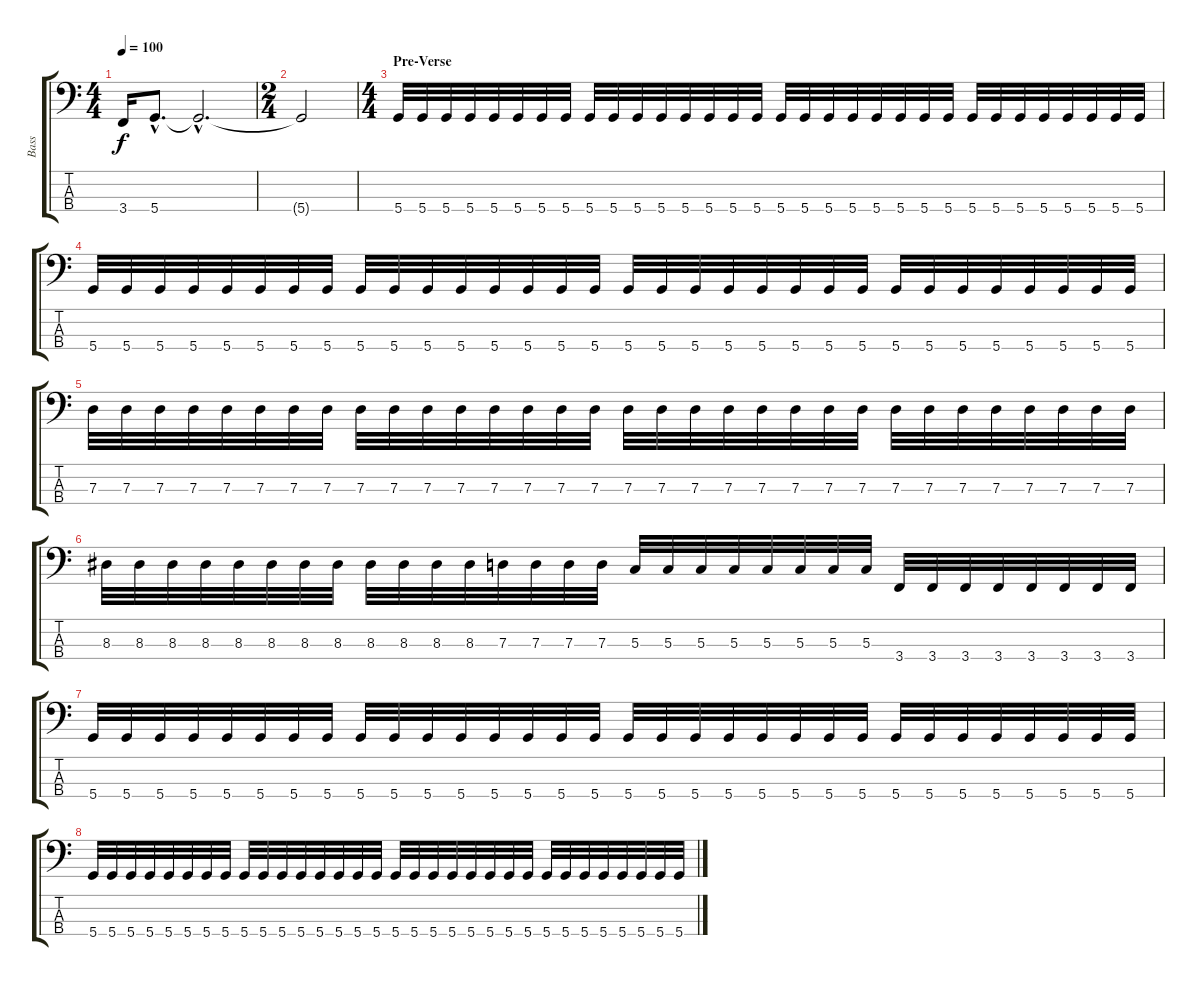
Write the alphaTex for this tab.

\track ("Bass" "Bass") {instrument electricbasspick}
\staff {score tabs}
\tuning (F2 C2 G1 D1) {hide}
\ts (4 4)
\tempo 100
\clef f4
\ks c
3.4.16{dy f} 5.4{hac}.8{d} 5.4{hac t}.2{d} |
\ts (2 4)
5.4{t}.2 |
\ts (4 4)
\section ("" "Pre-Verse")
5.4.32 5.4.32 5.4.32 5.4.32 5.4.32 5.4.32 5.4.32 5.4.32 5.4.32 5.4.32 5.4.32 5.4.32 5.4.32 5.4.32 5.4.32 5.4.32 5.4.32 5.4.32 5.4.32 5.4.32 5.4.32 5.4.32 5.4.32 5.4.32 5.4.32 5.4.32 5.4.32 5.4.32 5.4.32 5.4.32 5.4.32 5.4.32 |
5.4.32 5.4.32 5.4.32 5.4.32 5.4.32 5.4.32 5.4.32 5.4.32 5.4.32 5.4.32 5.4.32 5.4.32 5.4.32 5.4.32 5.4.32 5.4.32 5.4.32 5.4.32 5.4.32 5.4.32 5.4.32 5.4.32 5.4.32 5.4.32 5.4.32 5.4.32 5.4.32 5.4.32 5.4.32 5.4.32 5.4.32 5.4.32 |
7.3.32 7.3.32 7.3.32 7.3.32 7.3.32 7.3.32 7.3.32 7.3.32 7.3.32 7.3.32 7.3.32 7.3.32 7.3.32 7.3.32 7.3.32 7.3.32 7.3.32 7.3.32 7.3.32 7.3.32 7.3.32 7.3.32 7.3.32 7.3.32 7.3.32 7.3.32 7.3.32 7.3.32 7.3.32 7.3.32 7.3.32 7.3.32 |
8.3.32 8.3.32 8.3.32 8.3.32 8.3.32 8.3.32 8.3.32 8.3.32 8.3.32 8.3.32 8.3.32 8.3.32 7.3.32 7.3.32 7.3.32 7.3.32 5.3.32 5.3.32 5.3.32 5.3.32 5.3.32 5.3.32 5.3.32 5.3.32 3.4.32 3.4.32 3.4.32 3.4.32 3.4.32 3.4.32 3.4.32 3.4.32 |
5.4.32 5.4.32 5.4.32 5.4.32 5.4.32 5.4.32 5.4.32 5.4.32 5.4.32 5.4.32 5.4.32 5.4.32 5.4.32 5.4.32 5.4.32 5.4.32 5.4.32 5.4.32 5.4.32 5.4.32 5.4.32 5.4.32 5.4.32 5.4.32 5.4.32 5.4.32 5.4.32 5.4.32 5.4.32 5.4.32 5.4.32 5.4.32 |
5.4.32 5.4.32 5.4.32 5.4.32 5.4.32 5.4.32 5.4.32 5.4.32 5.4.32 5.4.32 5.4.32 5.4.32 5.4.32 5.4.32 5.4.32 5.4.32 5.4.32 5.4.32 5.4.32 5.4.32 5.4.32 5.4.32 5.4.32 5.4.32 5.4.32 5.4.32 5.4.32 5.4.32 5.4.32 5.4.32 5.4.32 5.4.32
